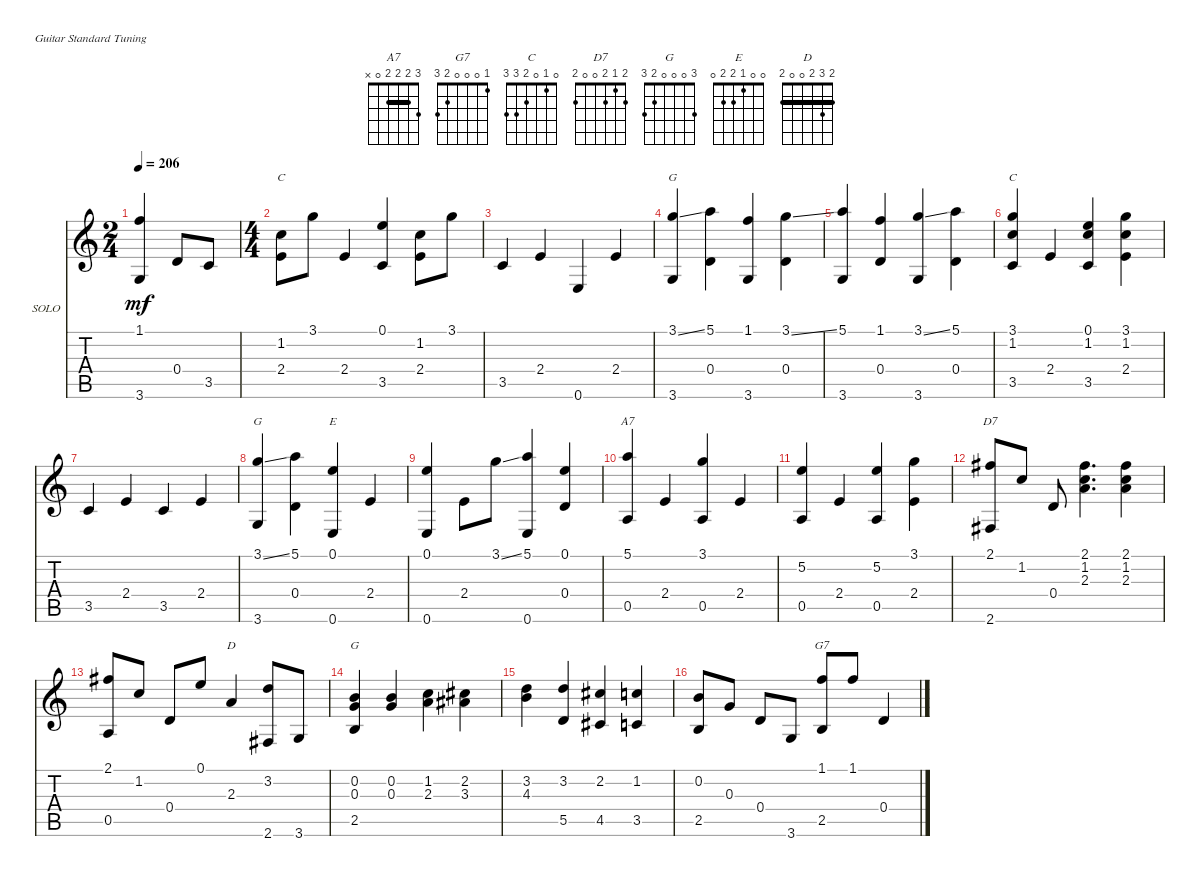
\defaultSystemsLayout 4
\bracketExtendMode nobrackets
\firstSystemTrackNameOrientation horizontal
\otherSystemsTrackNameOrientation horizontal
\track ("Blind Blake" "SOLO") {instrument acousticguitarsteel}
\staff {score tabs}
\tuning (E4 B3 G3 D3 A2 E2)
\chord ("A7" 3 2 2 2 0 x) {barre (2 2)}
\chord ("G7" 1 0 0 0 2 3)
\chord ("C" 0 1 0 2 3 3)
\chord ("D7" 2 1 2 0 0 2)
\chord ("G" 3 0 0 0 2 3)
\chord ("E" 0 0 1 2 2 0)
\chord ("D" 2 3 2 0 0 2) {barre 2}
\ts (2 4)
\tempo 206
\clef g2
\ks c
(1.1 3.6).4{dy mf} 0.4.8 3.5.8 |
\ts (4 4)
(2.4 1.2).8{ch "C"} 3.1.8 2.4.4 (3.5 0.1).4 (1.2 2.4).8 3.1.8 |
3.5.4 2.4.4 0.6.4 2.4.4 |
(3.1{ss} 3.6).4{ch "G"} (5.1 0.4).4 (3.6 1.1).4 (0.4 3.1{ss}).4 |
(5.1 3.6).4 (0.4 1.1).4 (3.1{ss} 3.6).4 (5.1 0.4).4 |
(3.5 3.1 1.2).4{ch "C"} 2.4.4 (3.5 0.1 1.2).4 (3.1 2.4 1.2).4 |
3.5.4 2.4.4 3.5.4 2.4.4 |
(3.6 3.1{ss}).4{ch "G"} (0.4 5.1).4 (0.6 0.1).4{ch "E"} 2.4.4 |
(0.1 0.6).4 2.4.8 3.1{ss}.8 (5.1 0.6).4 (0.4 0.1).4 |
(5.1 0.5).4{ch "A7"} 2.4.4 (0.5 3.1).4 2.4.4 |
(5.2 0.5).4 2.4.4 (0.5 5.2).4 (2.4 3.1).4 |
(2.1 2.6).8{ch "D7"} 1.2.8 0.4.8 (2.3 1.2 2.1).4{d} (2.1 1.2 2.3).4 |
(2.1 0.5).8 1.2.8 0.4.8 0.1.8 2.3.4{ch "D"} (3.2 2.6).8 3.6.8 |
(2.5 0.3 0.2).4{ch "G"} (0.2 0.3).4 (2.3 1.2).4 (2.2 3.3).4 |
(3.2 4.3).4 (3.2 5.5).4 (4.5 2.2).4 (1.2 3.5).4 |
(2.5 0.2).8 0.3.8 0.4.8 3.6.8 (2.5 1.1).8{ch "G7"} 1.1.8 0.4.4
